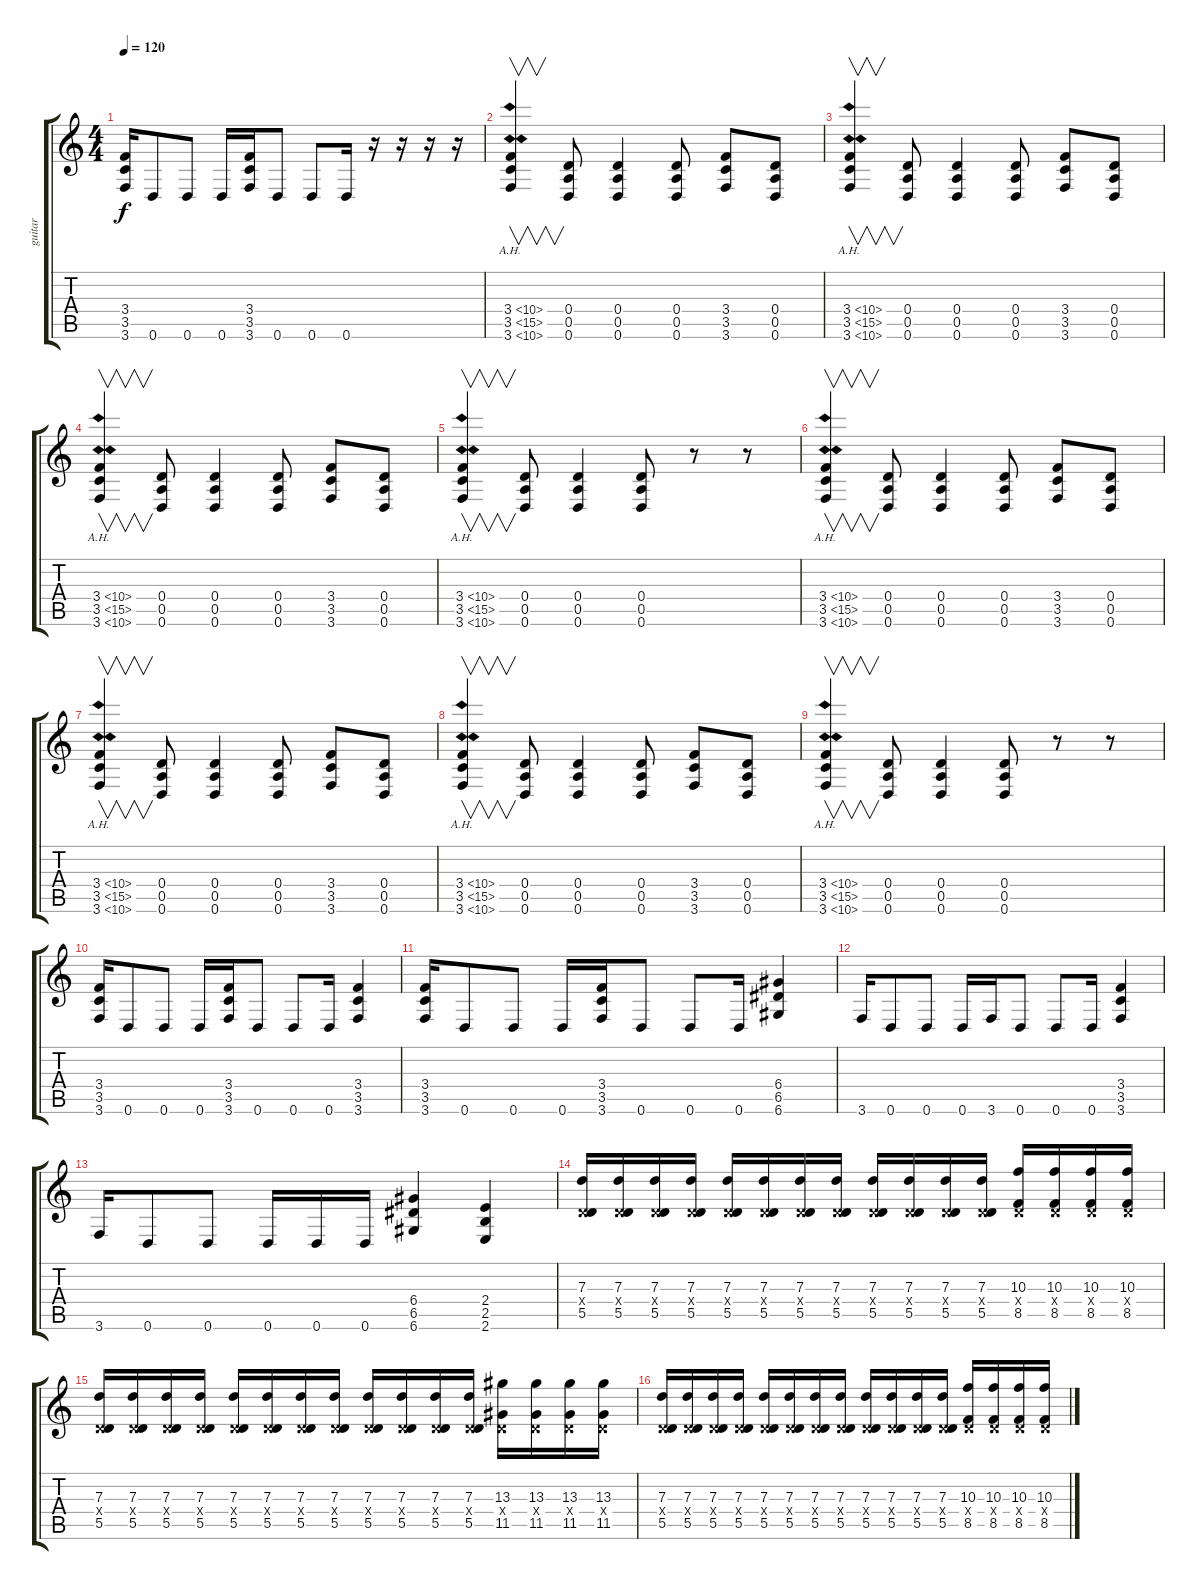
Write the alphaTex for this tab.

\track ("guitar" "guitar") {instrument distortionguitar}
\staff {score tabs}
\tuning (E4 B3 G3 D3 A2 D2) {hide}
\ts (4 4)
\tempo 120
\clef g2
\ks c
(3.4 3.5 3.6).16{dy f} 0.6.8 0.6.8 0.6.16 (3.4 3.5 3.6).16 0.6.8 0.6.8 0.6.16 r.16 r.16 r.16 r.16 |
(3.4{ah 7} 3.5{ah 12} 3.6{ah 7}).4{v} (0.4 0.5 0.6).8 (0.4 0.5 0.6).4 (0.4 0.5 0.6).8 (3.4 3.5 3.6).8 (0.4 0.5 0.6).8 |
(3.4{ah 7} 3.5{ah 12} 3.6{ah 7}).4{v} (0.4 0.5 0.6).8 (0.4 0.5 0.6).4 (0.4 0.5 0.6).8 (3.4 3.5 3.6).8 (0.4 0.5 0.6).8 |
(3.4{ah 7} 3.5{ah 12} 3.6{ah 7}).4{v} (0.4 0.5 0.6).8 (0.4 0.5 0.6).4 (0.4 0.5 0.6).8 (3.4 3.5 3.6).8 (0.4 0.5 0.6).8 |
(3.4{ah 7} 3.5{ah 12} 3.6{ah 7}).4{v} (0.4 0.5 0.6).8 (0.4 0.5 0.6).4 (0.4 0.5 0.6).8 r.8 r.8 |
(3.4{ah 7} 3.5{ah 12} 3.6{ah 7}).4{v} (0.4 0.5 0.6).8 (0.4 0.5 0.6).4 (0.4 0.5 0.6).8 (3.4 3.5 3.6).8 (0.4 0.5 0.6).8 |
(3.4{ah 7} 3.5{ah 12} 3.6{ah 7}).4{v} (0.4 0.5 0.6).8 (0.4 0.5 0.6).4 (0.4 0.5 0.6).8 (3.4 3.5 3.6).8 (0.4 0.5 0.6).8 |
(3.4{ah 7} 3.5{ah 12} 3.6{ah 7}).4{v} (0.4 0.5 0.6).8 (0.4 0.5 0.6).4 (0.4 0.5 0.6).8 (3.4 3.5 3.6).8 (0.4 0.5 0.6).8 |
(3.4{ah 7} 3.5{ah 12} 3.6{ah 7}).4{v} (0.4 0.5 0.6).8 (0.4 0.5 0.6).4 (0.4 0.5 0.6).8 r.8 r.8 |
(3.4 3.5 3.6).16 0.6.8 0.6.8 0.6.16 (3.4 3.5 3.6).16 0.6.8 0.6.8 0.6.16 (3.4 3.5 3.6).4 |
(3.4 3.5 3.6).16 0.6.8 0.6.8 0.6.16 (3.4 3.5 3.6).16 0.6.8 0.6.8 0.6.16 (6.4 6.5 6.6).4 |
3.6.16 0.6.8 0.6.8 0.6.16 3.6.16 0.6.8 0.6.8 0.6.16 (3.4 3.5 3.6).4 |
3.6.16 0.6.8 0.6.8 0.6.16 0.6.16 0.6.16 (6.4 6.5 6.6).4 (2.4 2.5 2.6).4 |
(7.3 0.4{x} 5.5).16 (7.3 0.4{x} 5.5).16 (7.3 0.4{x} 5.5).16 (7.3 0.4{x} 5.5).16 (7.3 0.4{x} 5.5).16 (7.3 0.4{x} 5.5).16 (7.3 0.4{x} 5.5).16 (7.3 0.4{x} 5.5).16 (7.3 0.4{x} 5.5).16 (7.3 0.4{x} 5.5).16 (7.3 0.4{x} 5.5).16 (7.3 0.4{x} 5.5).16 (10.3 0.4{x} 8.5).16 (10.3 0.4{x} 8.5).16 (10.3 0.4{x} 8.5).16 (10.3 0.4{x} 8.5).16 |
(7.3 0.4{x} 5.5).16 (7.3 0.4{x} 5.5).16 (7.3 0.4{x} 5.5).16 (7.3 0.4{x} 5.5).16 (7.3 0.4{x} 5.5).16 (7.3 0.4{x} 5.5).16 (7.3 0.4{x} 5.5).16 (7.3 0.4{x} 5.5).16 (7.3 0.4{x} 5.5).16 (7.3 0.4{x} 5.5).16 (7.3 0.4{x} 5.5).16 (7.3 0.4{x} 5.5).16 (13.3 0.4{x} 11.5).16 (13.3 0.4{x} 11.5).16 (13.3 0.4{x} 11.5).16 (13.3 0.4{x} 11.5).16 |
(7.3 0.4{x} 5.5).16 (7.3 0.4{x} 5.5).16 (7.3 0.4{x} 5.5).16 (7.3 0.4{x} 5.5).16 (7.3 0.4{x} 5.5).16 (7.3 0.4{x} 5.5).16 (7.3 0.4{x} 5.5).16 (7.3 0.4{x} 5.5).16 (7.3 0.4{x} 5.5).16 (7.3 0.4{x} 5.5).16 (7.3 0.4{x} 5.5).16 (7.3 0.4{x} 5.5).16 (10.3 0.4{x} 8.5).16 (10.3 0.4{x} 8.5).16 (10.3 0.4{x} 8.5).16 (10.3 0.4{x} 8.5).16
